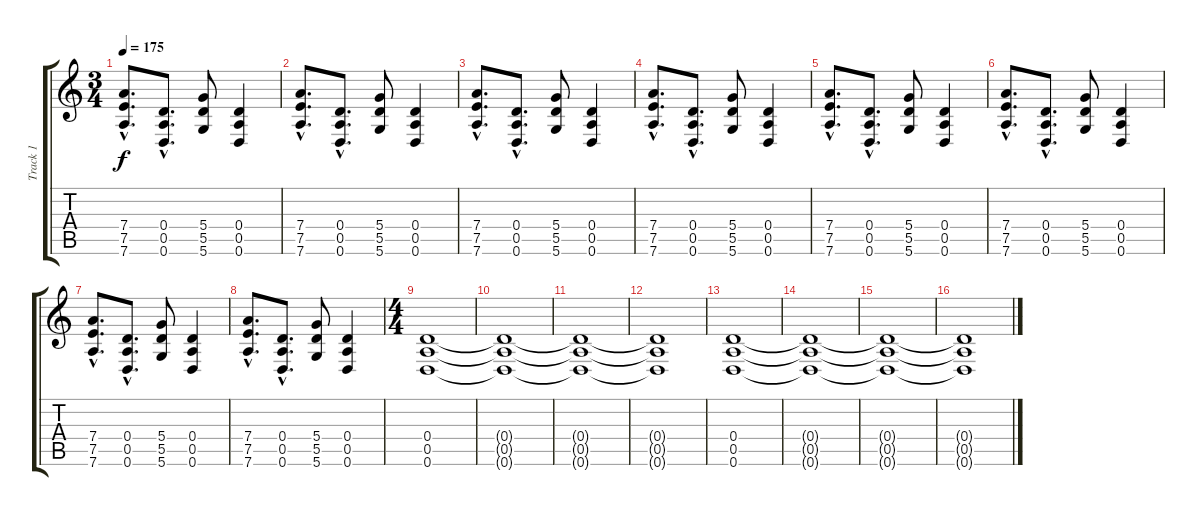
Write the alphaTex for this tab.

\track ("Track 1" "Track 1") {instrument distortionguitar}
\staff {score tabs}
\tuning (E4 B3 G3 D3 A2 D2) {hide}
\ts (3 4)
\tempo 175
\clef g2
\ks c
(7.4{hac} 7.5{hac} 7.6{hac}).8{d dy f} (0.4{hac} 0.5{hac} 0.6{hac}).8{d} (5.4 5.5 5.6).8 (0.4 0.5 0.6).4 |
(7.4{hac} 7.5{hac} 7.6{hac}).8{d} (0.4{hac} 0.5{hac} 0.6{hac}).8{d} (5.4 5.5 5.6).8 (0.4 0.5 0.6).4 |
(7.4{hac} 7.5{hac} 7.6{hac}).8{d} (0.4{hac} 0.5{hac} 0.6{hac}).8{d} (5.4 5.5 5.6).8 (0.4 0.5 0.6).4 |
(7.4{hac} 7.5{hac} 7.6{hac}).8{d} (0.4{hac} 0.5{hac} 0.6{hac}).8{d} (5.4 5.5 5.6).8 (0.4 0.5 0.6).4 |
(7.4{hac} 7.5{hac} 7.6{hac}).8{d} (0.4{hac} 0.5{hac} 0.6{hac}).8{d} (5.4 5.5 5.6).8 (0.4 0.5 0.6).4 |
(7.4{hac} 7.5{hac} 7.6{hac}).8{d} (0.4{hac} 0.5{hac} 0.6{hac}).8{d} (5.4 5.5 5.6).8 (0.4 0.5 0.6).4 |
(7.4{hac} 7.5{hac} 7.6{hac}).8{d} (0.4{hac} 0.5{hac} 0.6{hac}).8{d} (5.4 5.5 5.6).8 (0.4 0.5 0.6).4 |
(7.4{hac} 7.5{hac} 7.6{hac}).8{d} (0.4{hac} 0.5{hac} 0.6{hac}).8{d} (5.4 5.5 5.6).8 (0.4 0.5 0.6).4 |
\ts (4 4)
(0.4 0.5 0.6).1 |
(0.4{t} 0.5{t} 0.6{t}).1 |
(0.4{t} 0.5{t} 0.6{t}).1 |
(0.4{t} 0.5{t} 0.6{t}).1 |
(0.4 0.5 0.6).1 |
(0.4{t} 0.5{t} 0.6{t}).1 |
(0.4{t} 0.5{t} 0.6{t}).1 |
(0.4{t} 0.5{t} 0.6{t}).1
